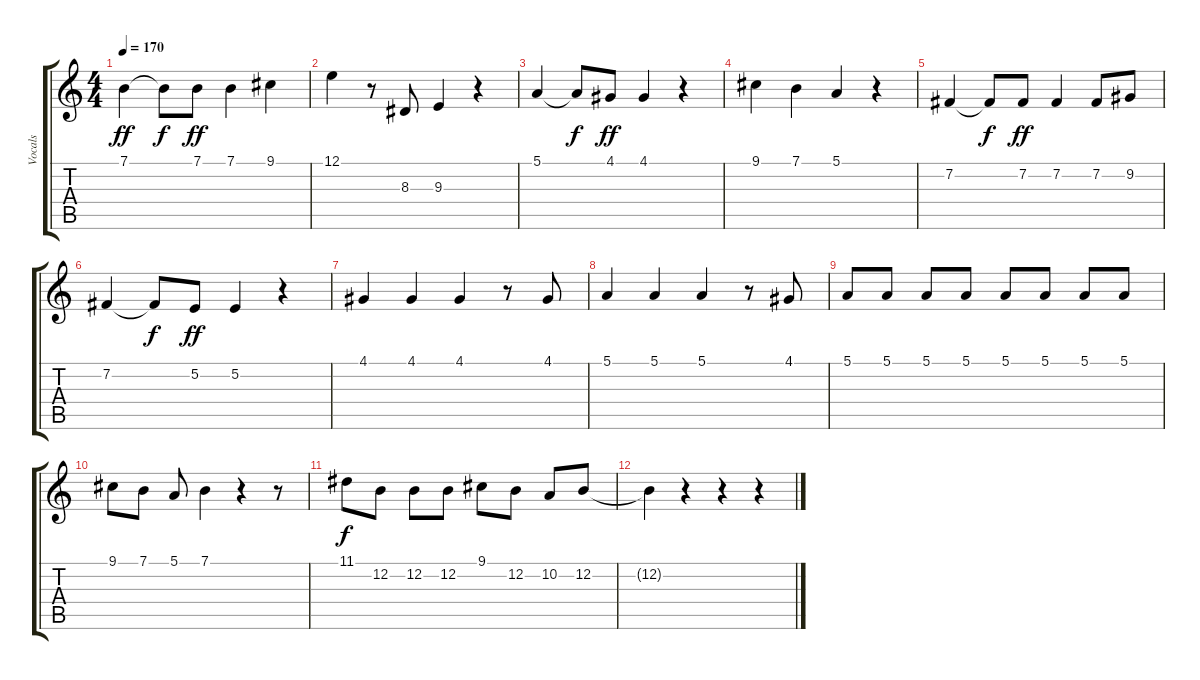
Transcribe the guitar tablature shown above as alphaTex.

\track ("Vocals" "Vocals") {instrument flute}
\staff {score tabs}
\tuning (E4 B3 G3 D3 A2 E2) {hide}
\ts (4 4)
\tempo 170
\clef g2
\ks c
7.1.4{dy ff} 7.1{t}.8{dy f} 7.1.8{dy ff} 7.1.4 9.1.4 |
12.1.4 r.8 8.3.8 9.3.4 r.4 |
5.1.4 5.1{t}.8{dy f} 4.1.8{dy ff} 4.1.4 r.4 |
9.1.4 7.1.4 5.1.4 r.4 |
7.2.4 7.2{t}.8{dy f} 7.2.8{dy ff} 7.2.4 7.2.8 9.2.8 |
7.2.4 7.2{t}.8{dy f} 5.2.8{dy ff} 5.2.4 r.4 |
4.1.4 4.1.4 4.1.4 r.8 4.1.8 |
5.1.4 5.1.4 5.1.4 r.8 4.1.8 |
5.1.8 5.1.8 5.1.8 5.1.8 5.1.8 5.1.8 5.1.8 5.1.8 |
9.1.8 7.1.8 5.1.8 7.1.4 r.4 r.8 |
11.1.8{dy f} 12.2.8 12.2.8 12.2.8 9.1.8 12.2.8 10.2.8 12.2.8 |
12.2{t}.4 r.4 r.4 r.4
